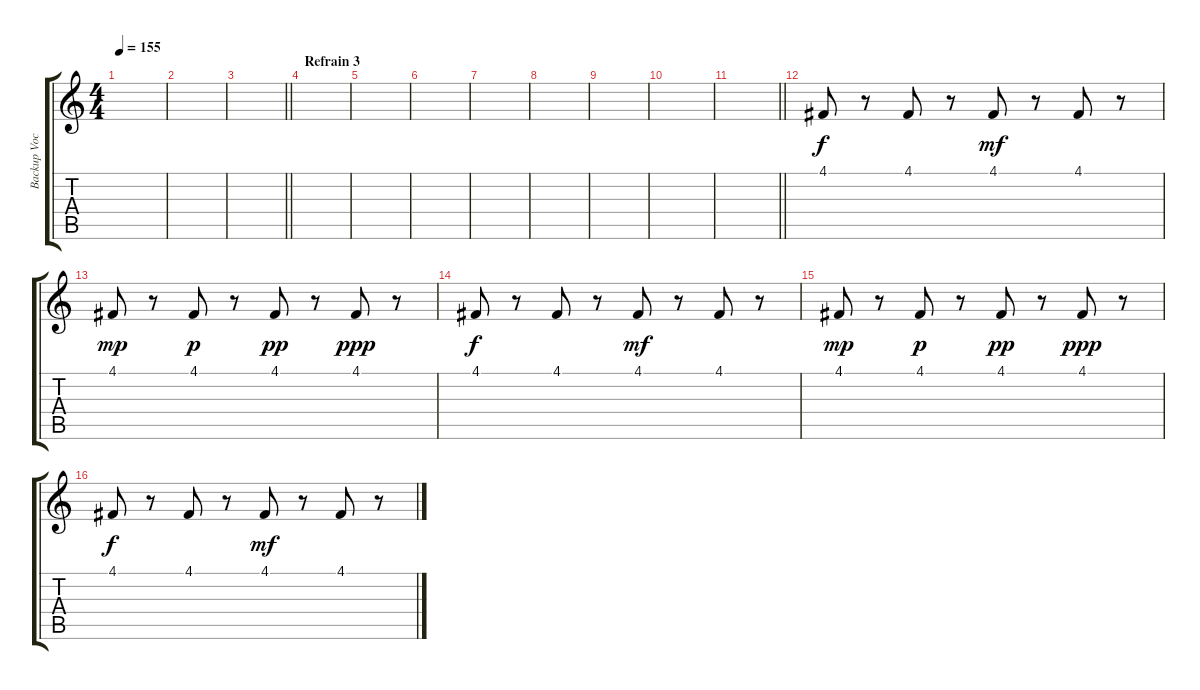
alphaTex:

\track ("Backup Vocals" "Backup Voc") {instrument choiraahs}
\staff {score tabs}
\tuning (D4 A3 F3 C3 G2 D2) {hide}
\ts (4 4)
\tempo 155
\clef g2
\ks c
|
|
\barLineRight lightlight
|
\section ("" "Refrain 3")
|
|
|
|
|
|
|
\barLineRight lightlight
|
4.1.8 r.8 4.1.8 r.8 4.1.8{dy mf} r.8 4.1.8 r.8 |
4.1.8{dy mp} r.8 4.1.8{dy p} r.8 4.1.8{dy pp} r.8 4.1.8{dy ppp} r.8 |
4.1.8{dy f} r.8 4.1.8 r.8 4.1.8{dy mf} r.8 4.1.8 r.8 |
4.1.8{dy mp} r.8 4.1.8{dy p} r.8 4.1.8{dy pp} r.8 4.1.8{dy ppp} r.8 |
4.1.8{dy f} r.8 4.1.8 r.8 4.1.8{dy mf} r.8 4.1.8 r.8
